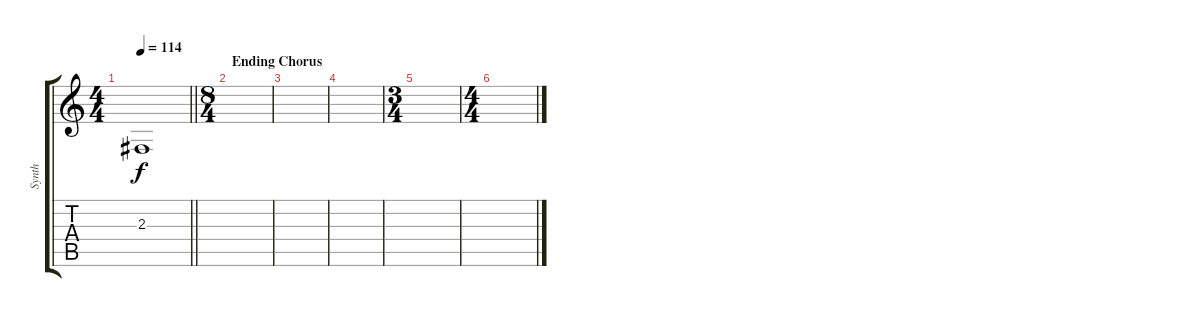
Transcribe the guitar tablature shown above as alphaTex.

\track ("Synth" "Synth") {instrument lead8bassandlead}
\staff {score tabs}
\tuning (Db4 Ab3 E3 B2 Gb2 B1) {hide}
\ts (4 4)
\tempo 114
\clef g2
\barLineRight lightlight
\ks c
2.3{t}.1{dy f} |
\ts (8 4)
\section ("" "Ending Chorus")
|
|
|
\ts (3 4)
|
\ts (4 4)
